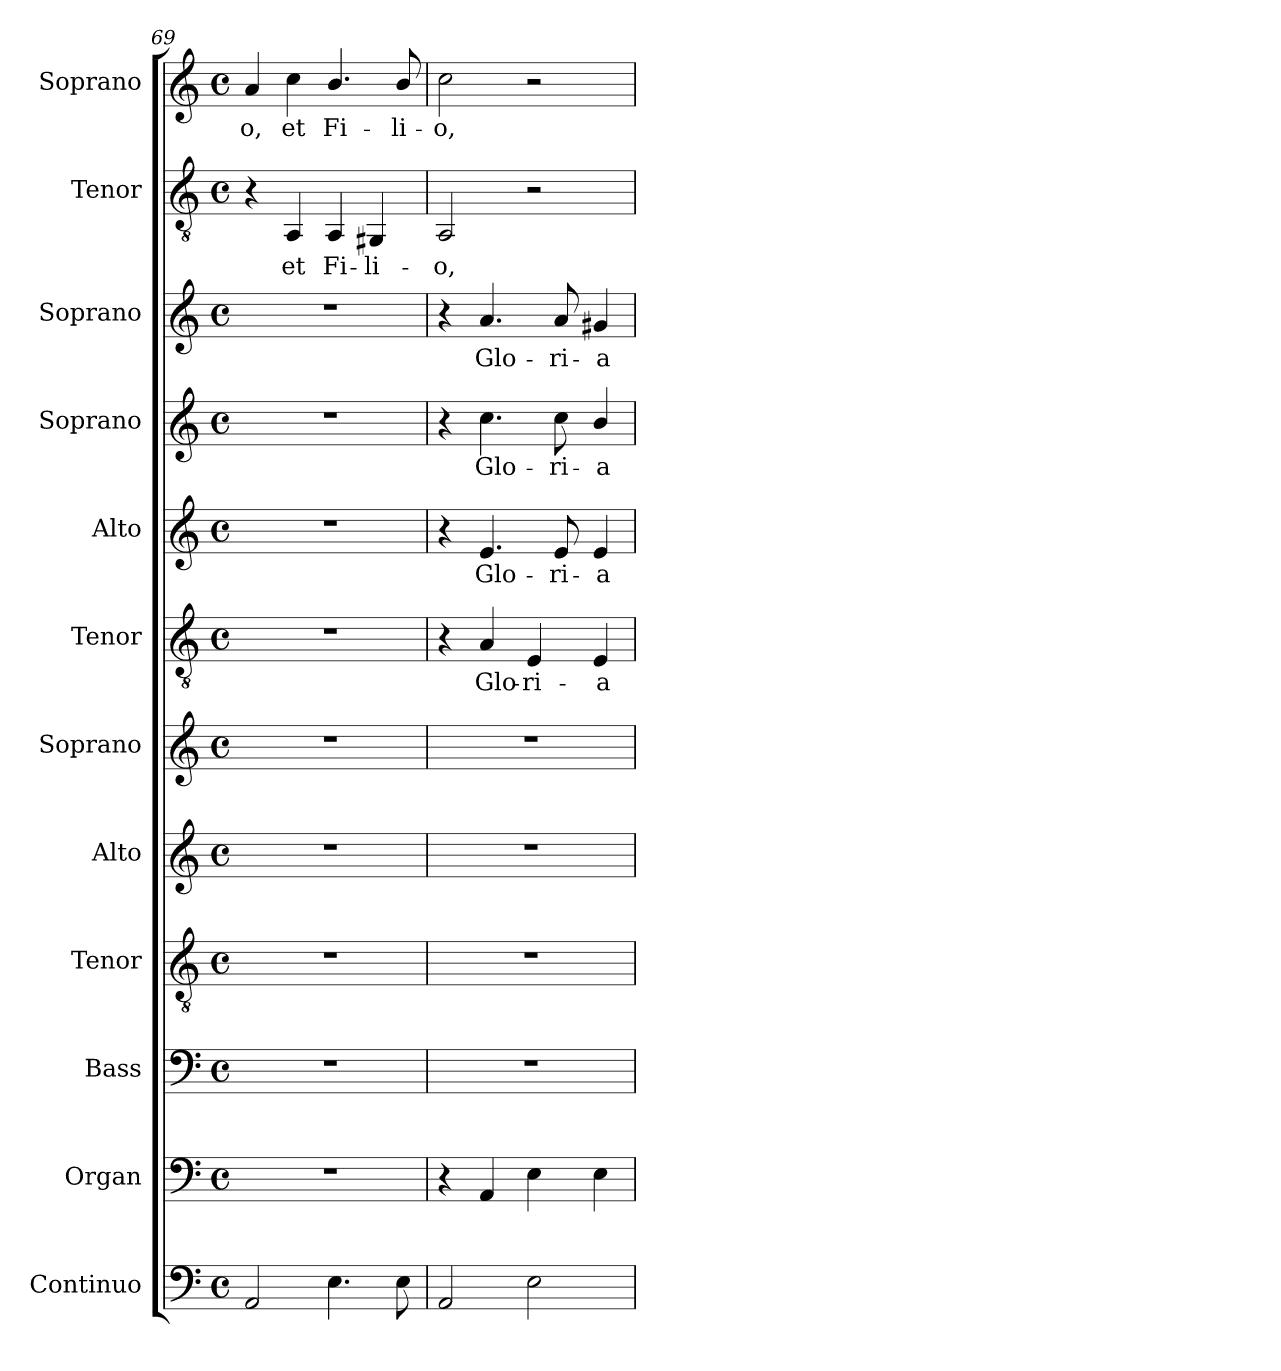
**kern	**kern	**kern	**kern	**kern	**kern	**kern	**text	**kern	**text	**kern	**text	**kern	**text	**kern	**text	**kern	**text
*part12	*part11	*part10	*part9	*part8	*part7	*part6	*part6	*part5	*part5	*part4	*part4	*part3	*part3	*part2	*part2	*part1	*part1
*staff12	*staff11	*staff10	*staff9	*staff8	*staff7	*staff6	*staff6	*staff5	*staff5	*staff4	*staff4	*staff3	*staff3	*staff2	*staff2	*staff1	*staff1
*I"Continuo	*I"Organ	*I"Bass	*I"Tenor	*I"Alto	*I"Soprano	*I"Tenor	*	*I"Alto	*	*I"Soprano	*	*I"Soprano	*	*I"Tenor	*	*I"Soprano	*
*I'Cont.	*I'Org.	*I'B.	*I'T.	*I'A.	*I'S.	*I'T.	*	*I'A.	*	*I'S.	*	*I'S.	*	*I'T.	*	*I'S.	*
*clefF4	*clefF4	*clefF4	*clefGv2	*clefG2	*clefG2	*clefGv2	*	*clefG2	*	*clefG2	*	*clefG2	*	*clefGv2	*	*clefG2	*
*	*	*	*ITrd7c12	*	*	*ITrd7c12	*	*	*	*	*	*	*	*	*	*	*
*k[]	*k[]	*k[]	*k[]	*k[]	*k[]	*k[]	*	*k[]	*	*k[]	*	*k[]	*	*k[]	*	*k[]	*
*C:	*C:	*C:	*C:	*C:	*C:	*C:	*	*C:	*	*C:	*	*C:	*	*C:	*	*C:	*
*M4/4	*M4/4	*M4/4	*M4/4	*M4/4	*M4/4	*M4/4	*	*M4/4	*	*M4/4	*	*M4/4	*	*M4/4	*	*M4/4	*
*met(c)	*met(c)	*met(c)	*met(c)	*met(c)	*met(c)	*met(c)	*	*met(c)	*	*met(c)	*	*met(c)	*	*met(c)	*	*met(c)	*
=69	=69	=69	=69	=69	=69	=69	=69	=69	=69	=69	=69	=69	=69	=69	=69	=69	=69
!	!	!	!	!	!	!	!	!	!	!	!	!	!	!	!	!	!LO:LY:b:color=#000000
2AAi/	1r	1r	1r	1r	1r	1r	.	1r	.	1r	.	1r	.	4r	.	4ai/	-o,
!	!	!	!	!	!	!	!	!	!	!	!	!	!	!	!LO:LY:b:color=#000000	!	!
!	!	!	!	!	!	!	!	!	!	!	!	!	!	!	!	!	!LO:LY:b:color=#000000
.	.	.	.	.	.	.	.	.	.	.	.	.	.	4AAi/	et	4cci\	et
!	!	!	!	!	!	!	!	!	!	!	!	!	!	!	!LO:LY:b:color=#000000	!	!
!	!	!	!	!	!	!	!	!	!	!	!	!	!	!	!	!	!LO:LY:b:color=#000000
4.Ei\	.	.	.	.	.	.	.	.	.	.	.	.	.	4AAi/	Fi-	4.bi/	Fi-
!	!	!	!	!	!	!	!	!	!	!	!	!	!	!	!LO:LY:b:color=#000000	!	!
.	.	.	.	.	.	.	.	.	.	.	.	.	.	4GG#Xi/	-li-	.	.
!	!	!	!	!	!	!	!	!	!	!	!	!	!	!	!	!	!LO:LY:b:color=#000000
8Ei\	.	.	.	.	.	.	.	.	.	.	.	.	.	.	.	8bi/	-li-
!!LO:LB:g=z
=70	=70	=70	=70	=70	=70	=70	=70	=70	=70	=70	=70	=70	=70	=70	=70	=70	=70
!	!	!	!	!	!	!	!	!	!	!	!	!	!	!	!LO:LY:b:color=#000000	!	!
!	!	!	!	!	!	!	!	!	!	!	!	!	!	!	!	!	!LO:LY:b:color=#000000
2AAi/	4r	1r	1r	1r	1r	4r	.	4r	.	4r	.	4r	.	2AAi/	-o,	2cci\	-o,
!	!	!	!	!	!	!	!LO:LY:b:color=#000000	!	!	!	!	!	!	!	!	!	!
!	!	!	!	!	!	!	!	!	!LO:LY:b:color=#000000	!	!	!	!	!	!	!	!
!	!	!	!	!	!	!	!	!	!	!	!LO:LY:b:color=#000000	!	!	!	!	!	!
!	!	!	!	!	!	!	!	!	!	!	!	!	!LO:LY:b:color=#000000	!	!	!	!
.	4AAi/	.	.	.	.	4AAi/	Glo-	4.ei/	Glo-	4.cci\	Glo-	4.ai/	Glo-	.	.	.	.
!	!	!	!	!	!	!	!LO:LY:b:color=#000000	!	!	!	!	!	!	!	!	!	!
2Ei\	4Ei\	.	.	.	.	4EEi/	-ri-	.	.	.	.	.	.	2r	.	2r	.
!	!	!	!	!	!	!	!	!	!LO:LY:b:color=#000000	!	!	!	!	!	!	!	!
!	!	!	!	!	!	!	!	!	!	!	!LO:LY:b:color=#000000	!	!	!	!	!	!
!	!	!	!	!	!	!	!	!	!	!	!	!	!LO:LY:b:color=#000000	!	!	!	!
.	.	.	.	.	.	.	.	8ei/	-ri-	8cci\	-ri-	8ai/	-ri-	.	.	.	.
!	!	!	!	!	!	!	!LO:LY:b:color=#000000	!	!	!	!	!	!	!	!	!	!
!	!	!	!	!	!	!	!	!	!LO:LY:b:color=#000000	!	!	!	!	!	!	!	!
!	!	!	!	!	!	!	!	!	!	!	!LO:LY:b:color=#000000	!	!	!	!	!	!
!	!	!	!	!	!	!	!	!	!	!	!	!	!LO:LY:b:color=#000000	!	!	!	!
.	4Ei\	.	.	.	.	4EEi/	-a	4ei/	-a	4bi/	-a	4g#Xi/	-a	.	.	.	.
=	=	=	=	=	=	=	=	=	=	=	=	=	=	=	=	=	=
*-	*-	*-	*-	*-	*-	*-	*-	*-	*-	*-	*-	*-	*-	*-	*-	*-	*-
